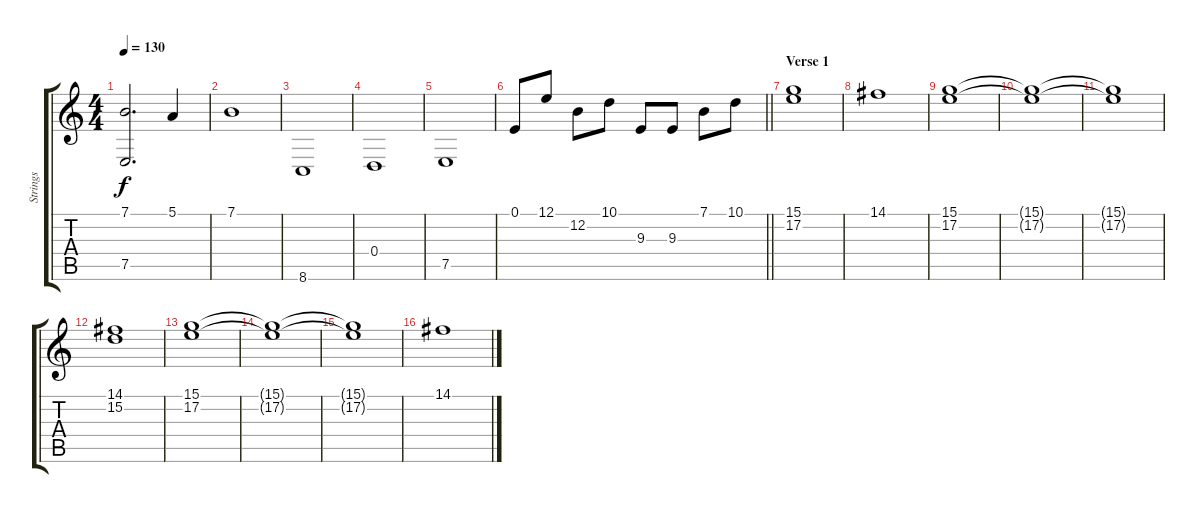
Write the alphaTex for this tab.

\track ("Strings" "Strings") {instrument synthstrings1}
\staff {score tabs}
\tuning (E4 B3 G3 D3 A2 E2) {hide}
\ts (4 4)
\tempo 130
\clef g2
\ks c
(7.1 7.5).2{d dy f} 5.1.4 |
7.1.1 |
8.6.1 |
0.4.1 |
7.5.1 |
\barLineRight lightlight
0.1.8 12.1.8 12.2.8 10.1.8 9.3.8 9.3.8 7.1.8 10.1.8 |
\section ("" "Verse 1")
(15.1 17.2).1 |
14.1.1 |
(15.1 17.2).1 |
(15.1{t} 17.2{t}).1 |
(15.1{t} 17.2{t}).1 |
(14.1 15.2).1 |
(15.1 17.2).1 |
(15.1{t} 17.2{t}).1 |
(15.1{t} 17.2{t}).1 |
14.1.1
